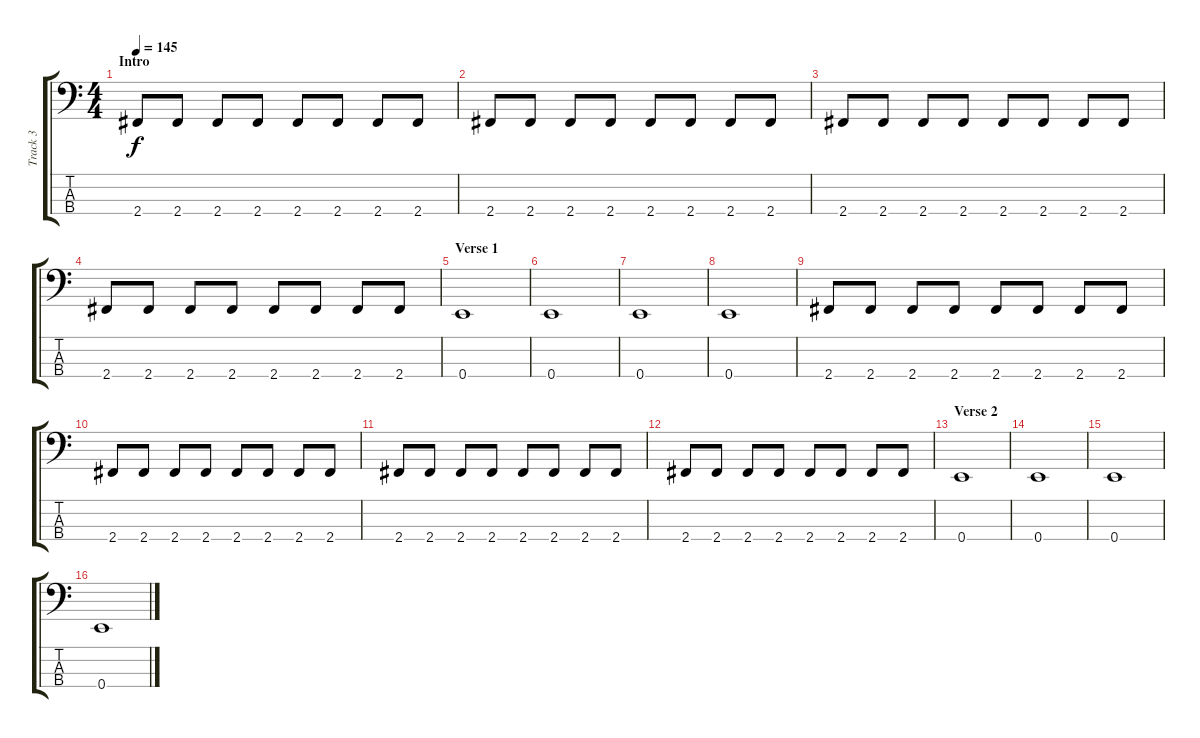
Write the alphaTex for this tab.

\track ("Track 3" "Track 3") {instrument electricbassfinger}
\staff {score tabs}
\tuning (G2 D2 A1 E1) {hide}
\ts (4 4)
\section ("" "Intro")
\tempo 145
\clef f4
\ks c
2.4.8{dy f instrument electricbassfinger} 2.4.8 2.4.8 2.4.8 2.4.8 2.4.8 2.4.8 2.4.8 |
2.4.8 2.4.8 2.4.8 2.4.8 2.4.8 2.4.8 2.4.8 2.4.8 |
2.4.8 2.4.8 2.4.8 2.4.8 2.4.8 2.4.8 2.4.8 2.4.8 |
2.4.8 2.4.8 2.4.8 2.4.8 2.4.8 2.4.8 2.4.8 2.4.8 |
\section ("" "Verse 1")
0.4.1 |
0.4.1 |
0.4.1 |
0.4.1 |
2.4.8 2.4.8 2.4.8 2.4.8 2.4.8 2.4.8 2.4.8 2.4.8 |
2.4.8 2.4.8 2.4.8 2.4.8 2.4.8 2.4.8 2.4.8 2.4.8 |
2.4.8 2.4.8 2.4.8 2.4.8 2.4.8 2.4.8 2.4.8 2.4.8 |
2.4.8 2.4.8 2.4.8 2.4.8 2.4.8 2.4.8 2.4.8 2.4.8 |
\section ("" "Verse 2")
0.4.1 |
0.4.1 |
0.4.1 |
0.4.1
